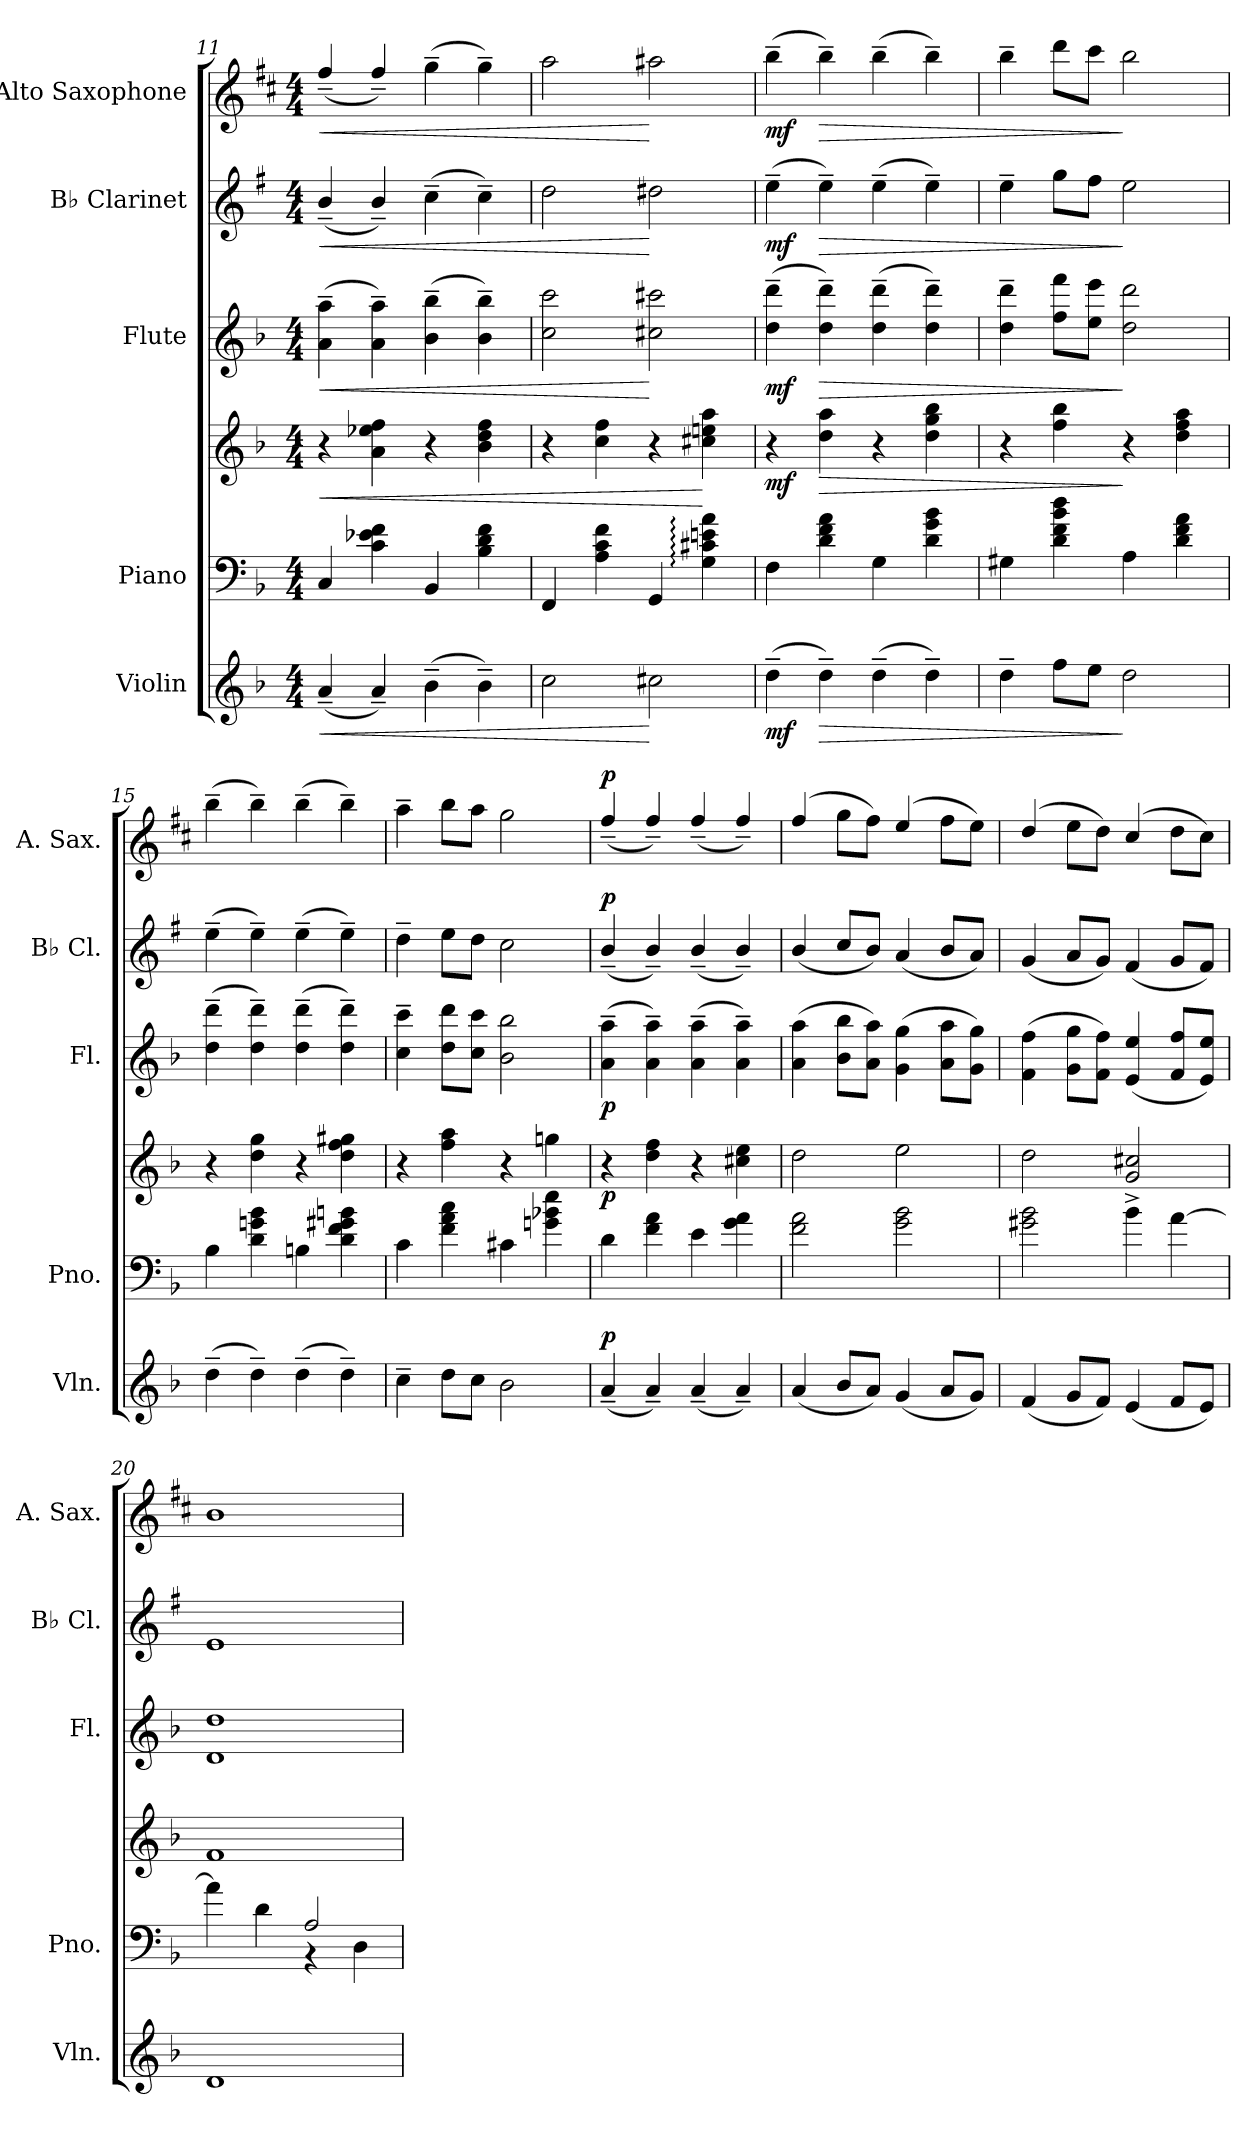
**kern	**dynam	**kern	**kern	**dynam	**kern	**dynam	**kern	**dynam	**kern	**dynam
*part5	*part5	*part4	*part4	*part4	*part3	*part3	*part2	*part2	*part1	*part1
*staff6	*staff6	*staff5	*staff4	*staff4/5	*staff3	*staff3	*staff2	*staff2	*staff1	*staff1
*I"Violin	*	*I"Piano	*	*	*I"Flute	*	*I"B♭ Clarinet	*	*I"Alto Saxophone	*
*I'Vln.	*	*I'Pno.	*	*	*I'Fl.	*	*I'B♭ Cl.	*	*I'A. Sax.	*
*clefG2	*	*clefF4	*clefG2	*	*clefG2	*	*clefG2	*	*clefG2	*
*	*	*	*	*	*	*	*ITrd1c2	*	*ITrd5c9	*
*k[b-]	*	*k[b-]	*k[b-]	*	*k[b-]	*	*k[b-]	*	*k[b-]	*
*M4/4	*	*M4/4	*M4/4	*	*M4/4	*	*M4/4	*	*M4/4	*
=11	=11	=11	=11	=11	=11	=11	=11	=11	=11	=11
!	!LO:HP:b	!	!	!LO:HP:b	!	!LO:HP:b	!	!LO:HP:b	!	!LO:HP:b
(4a~/	<	4C/	4r	<	(4a\~ 4aa\~	<	(4a~/	<	(4a~/	<
4a~/)	.	4c\ 4e-X\ 4f\	4a\ 4ee-X\ 4ff\	.	4a\~ 4aa\~)	.	4a~/)	.	4a~/)	.
(4b-~\	.	4BB-/	4r	.	(4b-\~ 4bb-\~	.	(4b-~\	.	(4b-~\	.
4b-~\)	.	4B-\ 4d\ 4f\	4b-\ 4dd\ 4ff\	.	4b-\~ 4bb-\~)	.	4b-~\)	.	4b-~\)	.
=12	=12	=12	=12	=12	=12	=12	=12	=12	=12	=12
2cc\	.	4FF/	4r	.	2cc\ 2ccc\	.	2cc\	.	2cc\	.
.	.	4A\ 4c\ 4f\	4cc\ 4ff\	.	.	.	.	.	.	.
2cc#X\	[	4GG/	4r	.	2cc#X\ 2ccc#X\	[	2cc#X\	[	2cc#X\	[
.	.	4G\: 4c#X\: 4en\: 4a\:	4cc#X\ 4een\ 4aa\	[	.	.	.	.	.	.
=13	=13	=13	=13	=13	=13	=13	=13	=13	=13	=13
!	!LO:DY:b	!	!	!LO:DY:b	!	!LO:DY:b	!	!LO:DY:b	!	!LO:DY:b
(4dd~\	mf	4F\	4r	mf	(4dd\~ 4ddd\~	mf	(4dd~\	mf	(4dd~\	mf
!	!LO:HP:b	!	!	!LO:HP:b	!	!LO:HP:b	!	!LO:HP:b	!	!LO:HP:b
4dd~\)	>	4d\ 4f\ 4a\	4dd\ 4aa\	>	4dd\~ 4ddd\~)	>	4dd~\)	>	4dd~\)	>
(4dd~\	.	4G\	4r	.	(4dd\~ 4ddd\~	.	(4dd~\	.	(4dd~\	.
4dd~\)	.	4d\ 4g\ 4b-\	4dd\ 4gg\ 4bb-\	.	4dd\~ 4ddd\~)	.	4dd~\)	.	4dd~\)	.
=14	=14	=14	=14	=14	=14	=14	=14	=14	=14	=14
4dd~\	.	4G#X\	4r	.	4dd\~ 4ddd\~	.	4dd~\	.	4dd~\	.
8ff\L	.	4d\ 4f\ 4b-\ 4dd\	4ff\ 4bb-\	.	8ff\ 8fff\L	.	8ff\L	.	8ff\L	.
8ee\J	.	.	.	.	8ee\ 8eee\J	.	8ee\J	.	8ee\J	.
2dd\	]	4A\	4r	]	2dd\ 2ddd\	]	2dd\	]	2dd\	]
.	.	4d\ 4f\ 4a\	4dd\ 4ff\ 4aa\	.	.	.	.	.	.	.
=15	=15	=15	=15	=15	=15	=15	=15	=15	=15	=15
(4dd~\	.	4B-\	4r	.	(4dd\~ 4ddd\~	.	(4dd~\	.	(4dd~\	.
4dd~\)	.	4d\ 4gn\ 4b-\	4dd\ 4gg\	.	4dd\~ 4ddd\~)	.	4dd~\)	.	4dd~\)	.
(4dd~\	.	4Bn\	4r	.	(4dd\~ 4ddd\~	.	(4dd~\	.	(4dd~\	.
4dd~\)	.	4d\ 4f\ 4g#X\ 4bn\	4dd\ 4ff\ 4gg#X\	.	4dd\~ 4ddd\~)	.	4dd~\)	.	4dd~\)	.
=16	=16	=16	=16	=16	=16	=16	=16	=16	=16	=16
4cc~\	.	4c\	4r	.	4cc\~ 4ccc\~	.	4cc~\	.	4cc~\	.
8dd\L	.	4f\ 4a\ 4cc\	4ff\ 4aa\	.	8dd\ 8ddd\L	.	8dd\L	.	8dd\L	.
8cc\J	.	.	.	.	8cc\ 8ccc\J	.	8cc\J	.	8cc\J	.
2b-\	.	4c#X\	4r	.	2b-\ 2bb-\	.	2b-\	.	2b-\	.
.	.	4gn\ 4b-X\ 4ee\	4ggn\	.	.	.	.	.	.	.
=17	=17	=17	=17	=17	=17	=17	=17	=17	=17	=17
!	!LO:DY:a	!	!	!LO:DY:b	!	!LO:DY:b	!	!LO:DY:a	!	!LO:DY:a
(4a~/	p	4d\	4r	p	(4a\~ 4aa\~	p	(4a~/	p	(4a~/	p
4a~/)	.	4f\ 4a\	4dd\ 4ff\	.	4a\~ 4aa\~)	.	4a~/)	.	4a~/)	.
(4a~/	.	4e\	4r	.	(4a\~ 4aa\~	.	(4a~/	.	(4a~/	.
4a~/)	.	4g\ 4a\	4cc#X\ 4ee\	.	4a\~ 4aa\~)	.	4a~/)	.	4a~/)	.
=18	=18	=18	=18	=18	=18	=18	=18	=18	=18	=18
(4a/	.	2f\ 2a\	2dd\	.	(4a\ 4aa\	.	(4a/	.	(4a/	.
8b-\L	.	.	.	.	8b-\ 8bb-\L	.	8b-/L	.	8b-\L	.
8a/J)	.	.	.	.	8a\ 8aa\J)	.	8a/J)	.	8a\J)	.
(4g/	.	2g\ 2b-\	2ee\	.	(4g\ 4gg\	.	(4g/	.	(4g/	.
8a/L	.	.	.	.	8a\ 8aa\L	.	8a/L	.	8a\L	.
8g/J)	.	.	.	.	8g\ 8gg\J)	.	8g/J)	.	8g\J)	.
!!LO:LB:g=z
=19	=19	=19	=19	=19	=19	=19	=19	=19	=19	=19
(4f/	.	2g#X\ 2b-\	2dd\	.	(4f\ 4ff\	.	(4f/	.	(4f/	.
8g/L	.	.	.	.	8g\ 8gg\L	.	8g/L	.	8g\L	.
8f/J)	.	.	.	.	8f\ 8ff\J)	.	8f/J)	.	8f\J)	.
(4e/	.	4b-^\	2g/ 2cc#X/	.	(4e/ 4ee/	.	(4e/	.	(4e/	.
8f/L	.	[4a\	.	.	8f\ 8ff\L	.	8f/L	.	8f\L	.
8e/J)	.	.	.	.	8e/ 8ee/J)	.	8e/J)	.	8e\J)	.
=20	=20	=20	=20	=20	=20	=20	=20	=20	=20	=20
*	*	*^	*	*	*	*	*	*	*	*
1d	.	4a\]	2ryy	1f	.	1d 1dd	.	1d	.	1d	.
.	.	4d\	.	.	.	.	.	.	.	.	.
.	.	2A/	4r	.	.	.	.	.	.	.	.
.	.	.	4D\	.	.	.	.	.	.	.	.
*	*	*v	*v	*	*	*	*	*	*	*	*
=	=	=	=	=	=	=	=	=	=	=
*-	*-	*-	*-	*-	*-	*-	*-	*-	*-	*-
